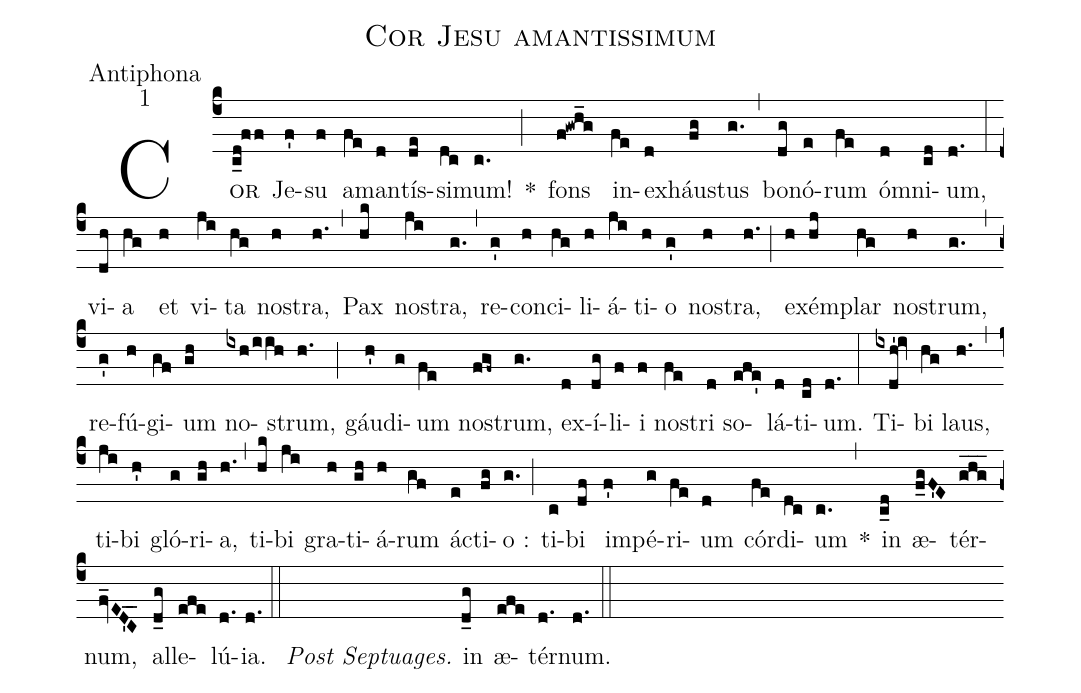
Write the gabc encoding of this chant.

name:Cor Jesu amantissimum;
office-part:Antiphona;
mode:1;
%%
(c4) C<sc>or</sc>(c_d!ff) Je(f')su(f) a(fe)man(d)tís(de)si(dc)mum!(c.) *(;) fons(f!gwh_g) in(fe)ex(d)háu(fg)stus(g.) (,) bo(dg)nó(e)rum(fe) ó(d)mni(cd)um,(d.) (:)
vi(dh)a(hg) et(h) vi(ji)ta(hg) no(h)stra,(h.) (,) Pax(hk) no(ji)stra,(g.) (,) re(g')con(h)ci(hg)li(h)á(ji)ti(h)o(g') no(h)stra,(h.) (;) ex(h)ém(hj)plar(hg) no(h)strum,(g.) (,) re(g')fú(h)gi(gf)um(gh) no(ixh/iih)strum,(h.) (;) gáu(h')di(g)um(fe) no(fgf~)strum,(g.) ex(d)í(dg)li(f)i(f) no(fe)stri(d) so(efe')lá(d)ti(cd)um.(d.) (:)
Ti(ixdh'!iv)bi(hg) laus,(h.) (,) ti(ji)bi(h') gló(g)ri(gh)a,(h.) (,) ti(hk)bi(ji) gra(h)ti(gh)á(h)rum(gf) á(e)cti(fg)o :(g.) (;) ti(c)bi(df) im(f')pé(g)ri(fe)um(d) cór(fe)di(dc)um(c.) *(,) in(c_d) æ(f_gF'E)tér(ghg___)num,(fv_ED'_5C_) al(d_g)le(efe)lú(d.){ia}.(d.) (::)
()<i>Post Septuages.</i>() in(d_g) æ(efe)tér(d.)num.(d.) (::)
